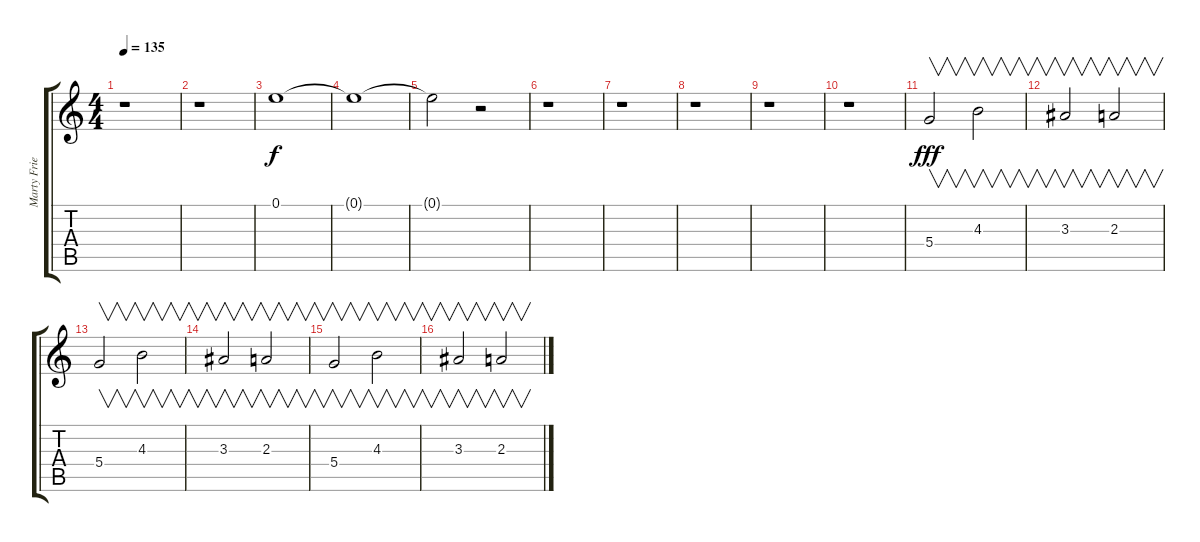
\track ("Marty Friedman's fills" "Marty Frie") {instrument distortionguitar}
\staff {score tabs}
\tuning (E4 B3 G3 D3 A2 E2) {hide}
\ts (4 4)
\tempo 135
\clef g2
\ks c
r.1{dy f} |
r.1 |
0.1.1 |
0.1{t}.1 |
0.1{t}.2 r.2 |
r.1 |
r.1 |
r.1 |
r.1 |
r.1 |
5.4.2{v dy fff} 4.3.2{v} |
3.3.2{v} 2.3.2{v} |
5.4.2{v} 4.3.2{v} |
3.3.2{v} 2.3.2{v} |
5.4.2{v} 4.3.2{v} |
3.3.2{v} 2.3.2{v}
